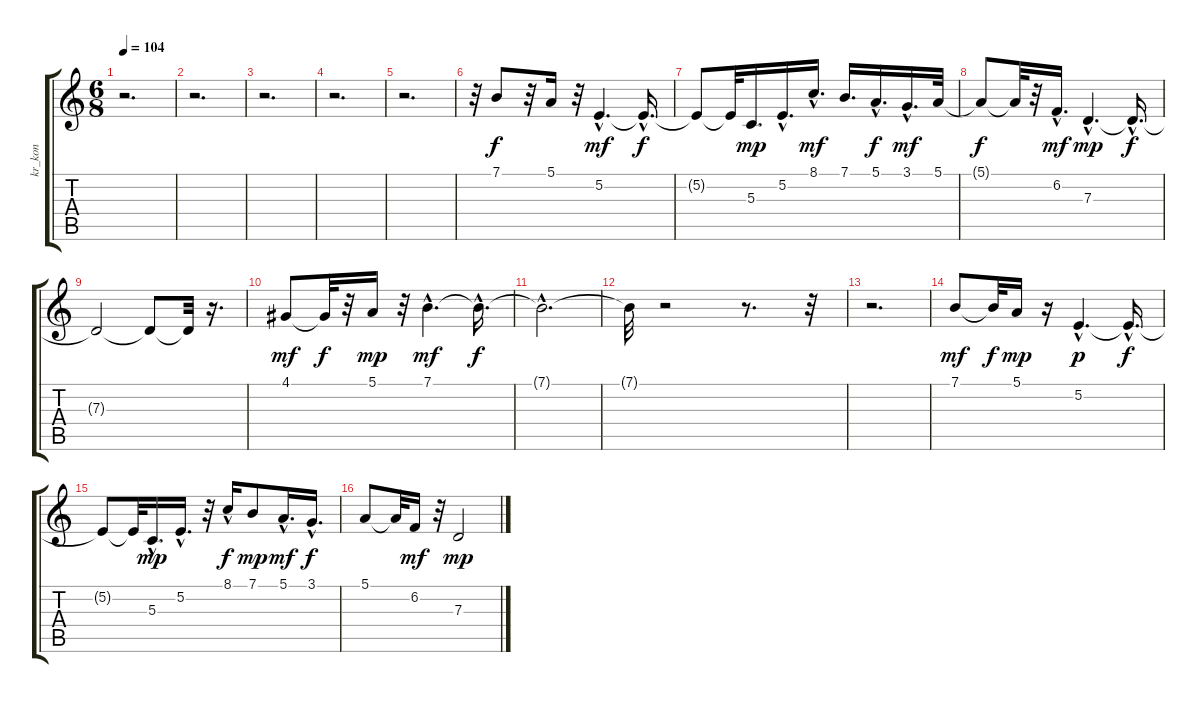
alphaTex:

\track ("kr_kon" "kr_kon") {instrument flute}
\staff {score tabs}
\tuning (E4 B3 G3 D3 A2 E2) {hide}
\ts (6 8)
\tempo 104
\clef g2
\ks c
r.2{d dy f instrument flute} |
r.2{d} |
r.2{d} |
r.2{d} |
r.2{d} |
r.32 7.1.8 r.32 5.1.16 r.32 5.2{hac}.4{d dy mf} 5.2{hac t}.16{d dy f} |
5.2{t}.8 5.2{t}.32 5.3.16{d dy mp} 5.2{hac}.16{d} 8.1{hac}.16{d dy mf} 7.1.16{d} 5.1{hac}.16{d dy f} 3.1{hac}.16{d dy mf} 5.1.32 |
5.1{t}.8{dy f} 5.1{t}.32 r.32 6.2{hac}.16{d dy mf} 7.3{hac}.4{d dy mp} 7.3{hac t}.16{d dy f} |
7.3{t}.2 7.3{t}.8 7.3{t}.32 r.16{d} |
4.1.8{dy mf} 4.1{t}.32{dy f} r.32 5.1.16{dy mp} r.32 7.1{hac}.4{d dy mf} 7.1{hac t}.16{d dy f} |
7.1{hac t}.2{d} |
7.1{t}.32 r.2 r.8{d} r.32 |
r.2{d} |
7.1.8{dy mf} 7.1{t}.32{dy f} 5.1.16{dy mp} r.16 5.2{hac}.4{d dy p} 5.2{hac t}.16{d dy f} |
5.2{t}.8 5.2{t}.32 5.3{hac}.16{d dy mp} 5.2{hac}.16{d} r.32 8.1{hac}.16{dy f} 7.1.8{dy mp} 5.1{hac}.16{d dy mf} 3.1{hac}.16{d dy f} |
5.1.8 5.1{t}.32 6.2.16{dy mf} r.32 7.3.2{dy mp}
